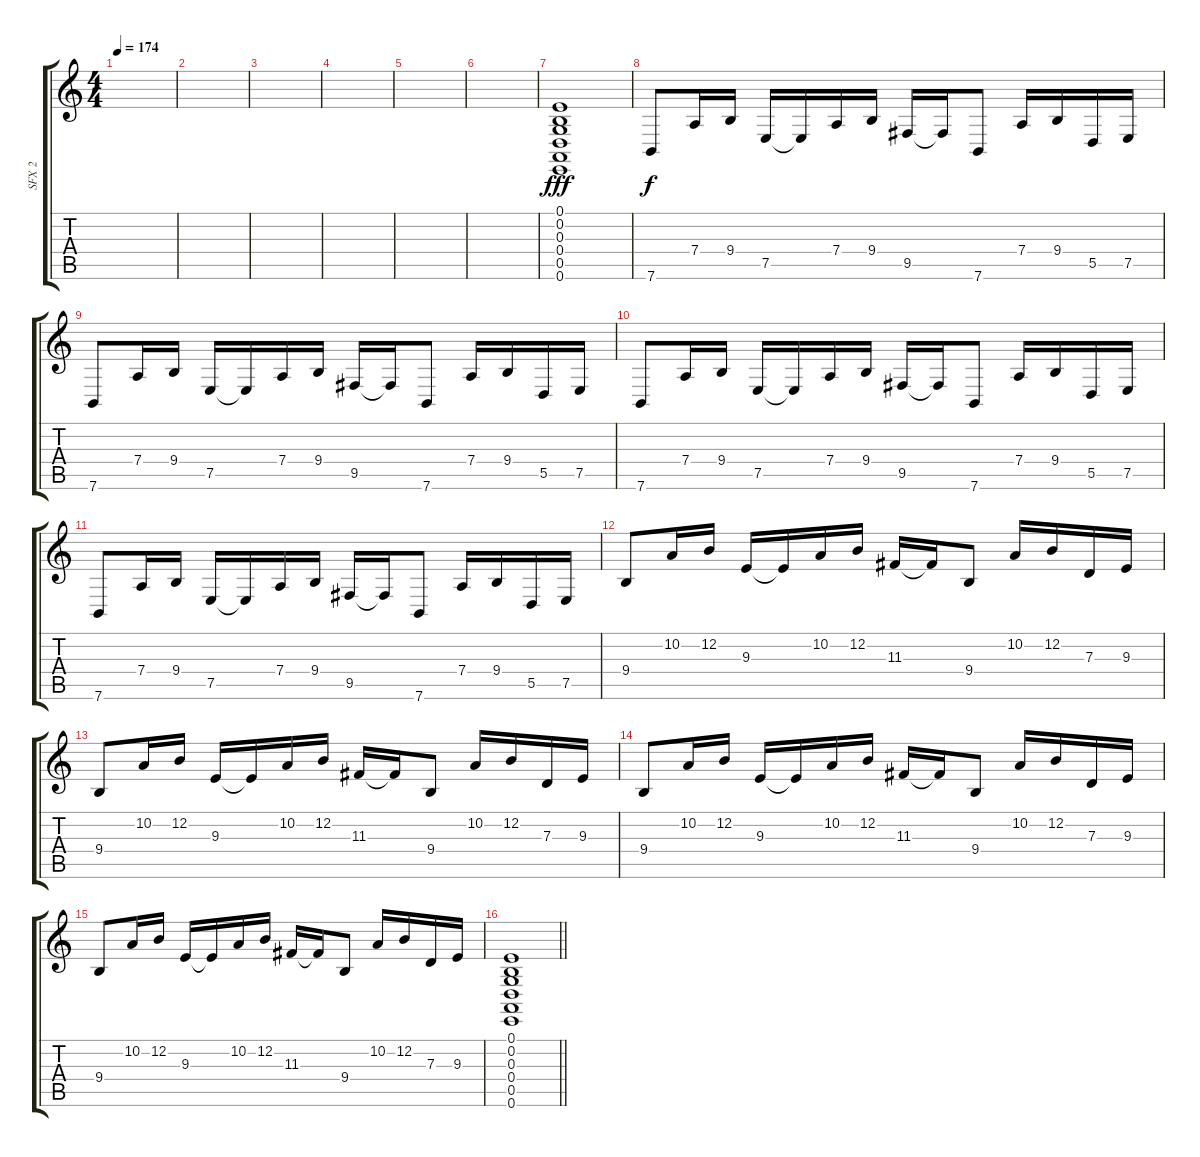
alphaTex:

\track ("SFX 2" "SFX 2") {instrument seashore}
\staff {score tabs}
\tuning (E4 B3 G3 D3 A2 E2) {hide}
\ts (4 4)
\tempo 174
\clef g2
\ks c
|
|
|
|
|
|
(0.1 0.2 0.3 0.4 0.5 0.6).1{dy fff} |
7.6.8{dy f volume 9 balance 13 instrument lead2sawtooth} 7.4.16 9.4.16 7.5.16 7.5{t}.16 7.4.16 9.4.16 9.5.16 9.5{t}.16 7.6.8 7.4.16 9.4.16 5.5.16 7.5.16 |
7.6.8 7.4.16 9.4.16 7.5.16 7.5{t}.16 7.4.16 9.4.16 9.5.16 9.5{t}.16 7.6.8 7.4.16 9.4.16 5.5.16 7.5.16 |
7.6.8{volume 9 balance 13 instrument lead2sawtooth} 7.4.16 9.4.16 7.5.16 7.5{t}.16 7.4.16 9.4.16 9.5.16 9.5{t}.16 7.6.8 7.4.16 9.4.16 5.5.16 7.5.16 |
7.6.8{volume 9 balance 13 instrument lead2sawtooth} 7.4.16 9.4.16 7.5.16 7.5{t}.16 7.4.16 9.4.16 9.5.16 9.5{t}.16 7.6.8 7.4.16 9.4.16 5.5.16 7.5.16 |
9.4.8{volume 12 balance 3 instrument lead1square} 10.2.16 12.2.16 9.3.16 9.3{t}.16 10.2.16 12.2.16 11.3.16 11.3{t}.16 9.4.8 10.2.16 12.2.16 7.3.16 9.3.16 |
9.4.8{volume 12 balance 3 instrument lead1square} 10.2.16 12.2.16 9.3.16 9.3{t}.16 10.2.16 12.2.16 11.3.16 11.3{t}.16 9.4.8 10.2.16 12.2.16 7.3.16 9.3.16 |
9.4.8{volume 12 balance 3 instrument lead1square} 10.2.16 12.2.16 9.3.16 9.3{t}.16 10.2.16 12.2.16 11.3.16 11.3{t}.16 9.4.8 10.2.16 12.2.16 7.3.16 9.3.16 |
9.4.8{volume 12 balance 3 instrument lead1square} 10.2.16 12.2.16 9.3.16 9.3{t}.16 10.2.16 12.2.16 11.3.16 11.3{t}.16 9.4.8 10.2.16 12.2.16 7.3.16 9.3.16 |
\barLineRight lightlight
(0.1 0.2 0.3 0.4 0.5 0.6).1{balance 8 instrument seashore}
